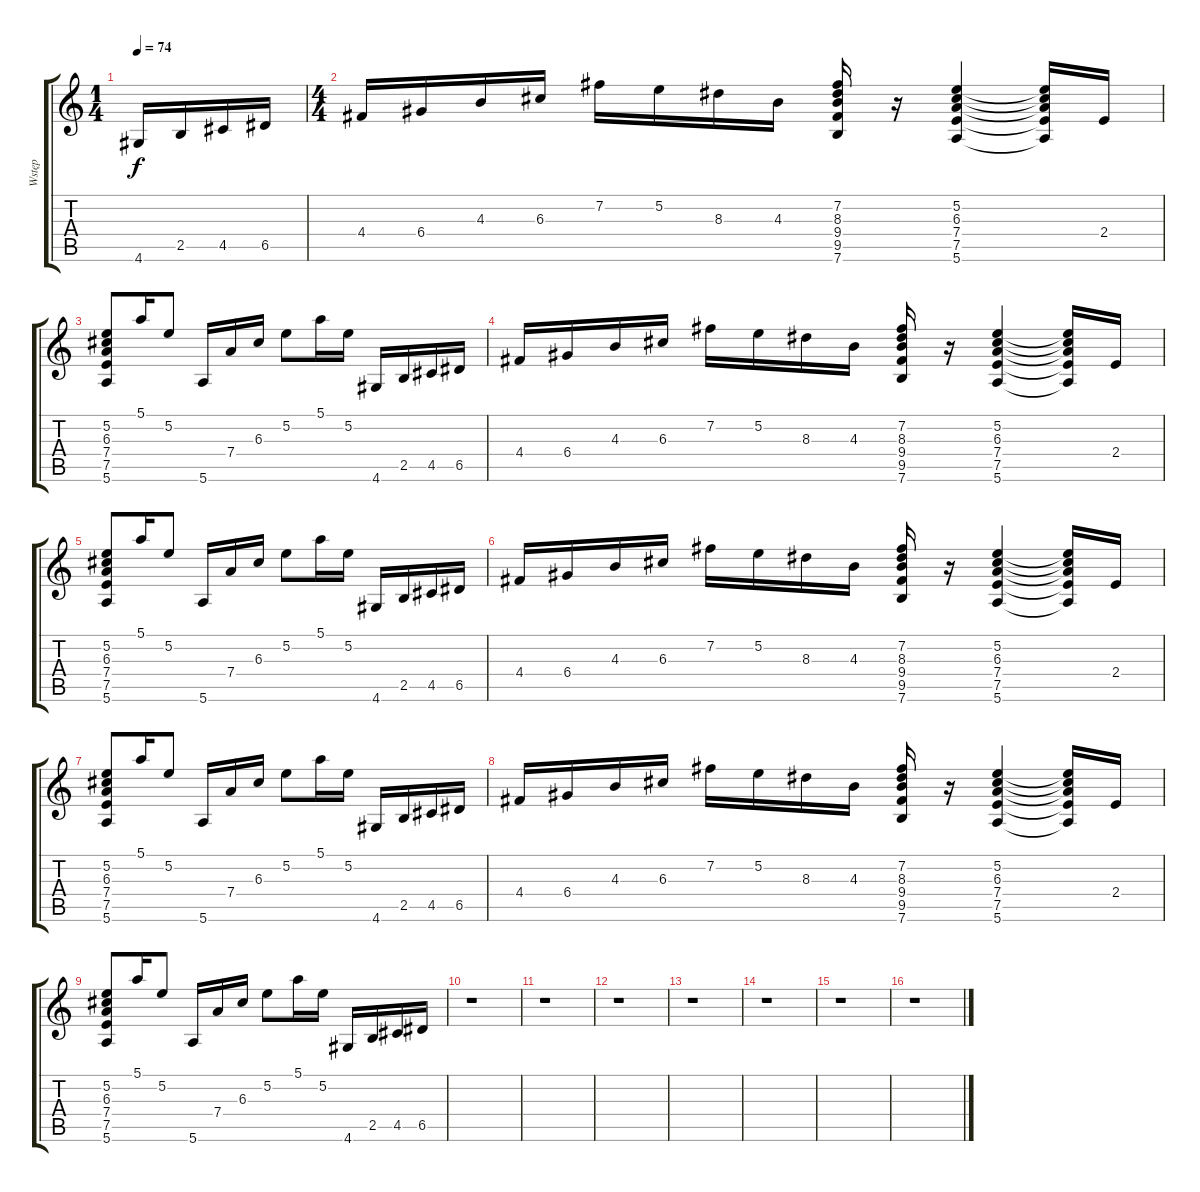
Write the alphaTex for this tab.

\track ("Wstęp" "Wstęp") {instrument electricguitarclean}
\staff {score tabs}
\tuning (E4 B3 G3 D3 A2 E2) {hide}
\ts (1 4)
\tempo 74
\clef g2
\ks c
4.6.16{dy f instrument electricguitarclean} 2.5.16 4.5.16 6.5.16 |
\ts (4 4)
4.4.16 6.4.16 4.3.16 6.3.16 7.2.16 5.2.16 8.3.16 4.3.16 (7.2 8.3 9.4 9.5 7.6).16 r.16 (5.2 6.3 7.4 7.5 5.6).4 (5.2{t} 6.3{t} 7.4{t} 7.5{t} 5.6{t}).16 2.4.16 |
(5.2 6.3 7.4 7.5 5.6).8 5.1.16 5.2.8 5.6.16 7.4.16 6.3.16 5.2.8{txt ""} 5.1.16 5.2.16 4.6.16 2.5.16 4.5.16 6.5.16 |
4.4.16 6.4.16 4.3.16 6.3.16 7.2.16 5.2.16 8.3.16 4.3.16 (7.2 8.3 9.4 9.5 7.6).16 r.16 (5.2 6.3 7.4 7.5 5.6).4 (5.2{t} 6.3{t} 7.4{t} 7.5{t} 5.6{t}).16 2.4.16 |
(5.2 6.3 7.4 7.5 5.6).8 5.1.16 5.2.8 5.6.16 7.4.16 6.3.16 5.2.8 5.1.16 5.2.16 4.6.16 2.5.16 4.5.16 6.5.16 |
4.4.16 6.4.16 4.3.16 6.3.16 7.2.16 5.2.16 8.3.16 4.3.16 (7.2 8.3 9.4 9.5 7.6).16 r.16 (5.2 6.3 7.4 7.5 5.6).4 (5.2{t} 6.3{t} 7.4{t} 7.5{t} 5.6{t}).16 2.4.16 |
(5.2 6.3 7.4 7.5 5.6).8 5.1.16 5.2.8 5.6.16 7.4.16 6.3.16 5.2.8 5.1.16 5.2.16 4.6.16 2.5.16 4.5.16 6.5.16 |
4.4.16 6.4.16 4.3.16 6.3.16 7.2.16 5.2.16 8.3.16 4.3.16 (7.2 8.3 9.4 9.5 7.6).16 r.16 (5.2 6.3 7.4 7.5 5.6).4 (5.2{t} 6.3{t} 7.4{t} 7.5{t} 5.6{t}).16 2.4.16 |
(5.2 6.3 7.4 7.5 5.6).8 5.1.16 5.2.8 5.6.16 7.4.16 6.3.16 5.2.8 5.1.16 5.2.16 4.6.16 2.5.16 4.5.16 6.5.16 |
r.1 |
r.1 |
r.1 |
r.1 |
r.1 |
r.1 |
r.1
